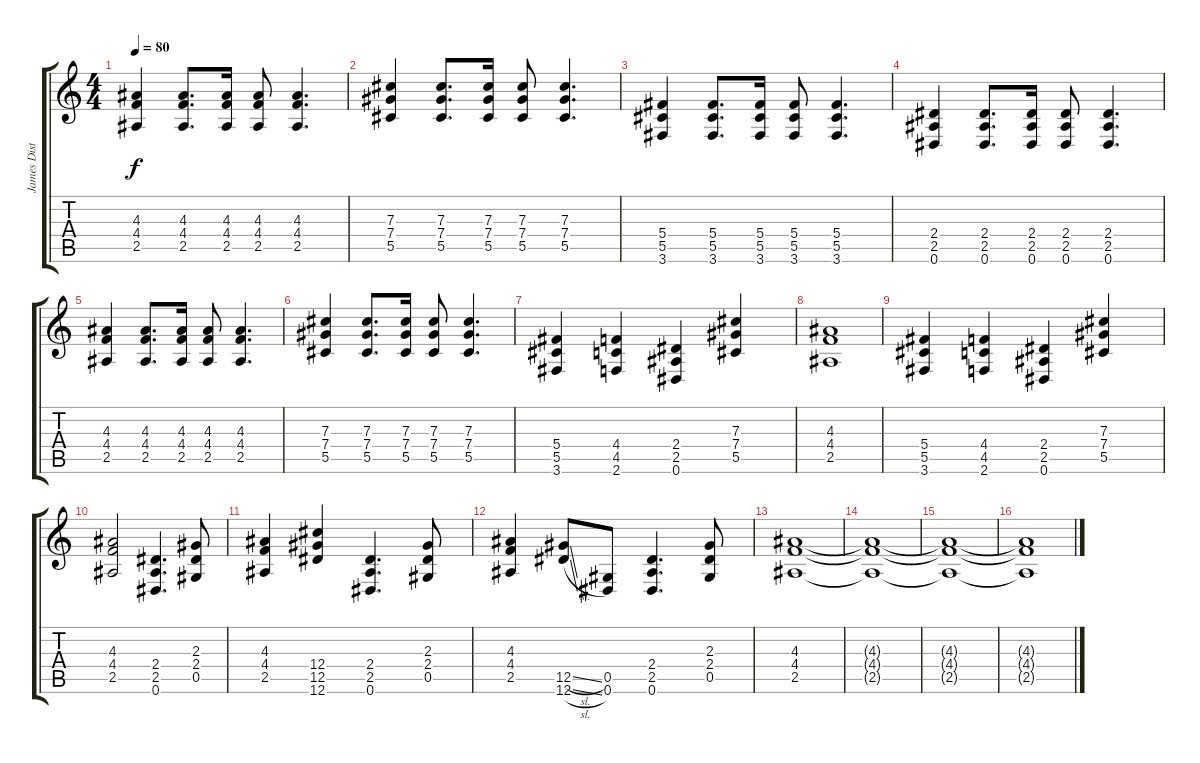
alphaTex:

\track ("James Dist" "James Dist") {instrument distortionguitar}
\staff {score tabs}
\tuning (Eb4 Bb3 Gb3 Db3 Ab2 Eb2) {hide}
\ts (4 4)
\tempo 80
\clef g2
\ks c
(4.3 4.4 2.5).4{dy f} (4.3 4.4 2.5).8{d} (4.3 4.4 2.5).16 (4.3 4.4 2.5).8 (4.3 4.4 2.5).4{d} |
(7.3 7.4 5.5).4 (7.3 7.4 5.5).8{d} (7.3 7.4 5.5).16 (7.3 7.4 5.5).8 (7.3 7.4 5.5).4{d} |
(5.4 5.5 3.6).4 (5.4 5.5 3.6).8{d} (5.4 5.5 3.6).16 (5.4 5.5 3.6).8 (5.4 5.5 3.6).4{d} |
(2.4 2.5 0.6).4 (2.4 2.5 0.6).8{d} (2.4 2.5 0.6).16 (2.4 2.5 0.6).8 (2.4 2.5 0.6).4{d} |
(4.3 4.4 2.5).4 (4.3 4.4 2.5).8{d} (4.3 4.4 2.5).16 (4.3 4.4 2.5).8 (4.3 4.4 2.5).4{d} |
(7.3 7.4 5.5).4 (7.3 7.4 5.5).8{d} (7.3 7.4 5.5).16 (7.3 7.4 5.5).8 (7.3 7.4 5.5).4{d} |
(5.4 5.5 3.6).4 (4.4 4.5 2.6).4 (2.4 2.5 0.6).4 (7.3 7.4 5.5).4 |
(4.3 4.4 2.5).1 |
(5.4 5.5 3.6).4 (4.4 4.5 2.6).4 (2.4 2.5 0.6).4 (7.3 7.4 5.5).4 |
(4.3 4.4 2.5).2 (2.4 2.5 0.6).4{d} (2.3 2.4 0.5).8 |
(4.3 4.4 2.5).4 (12.4 12.5 12.6).4{instrument guitarfretnoise} (2.4 2.5 0.6).4{d instrument distortionguitar} (2.3 2.4 0.5).8 |
(4.3 4.4 2.5).4 (12.5{sl} 12.6{sl}).8 (0.5 0.6).8 (2.4 2.5 0.6).4{d} (2.3 2.4 0.5).8 |
(4.3 4.4 2.5).1 |
(4.3{t} 4.4{t} 2.5{t}).1 |
(4.3{t} 4.4{t} 2.5{t}).1 |
(4.3{t} 4.4{t} 2.5{t}).1
